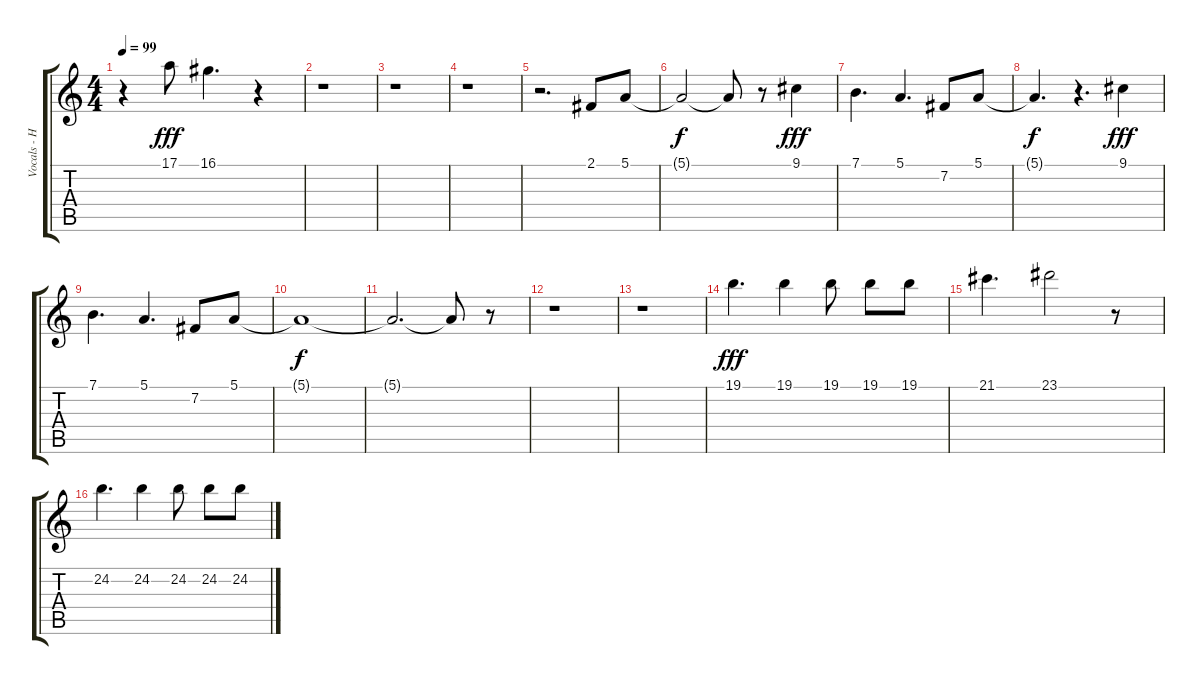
\track ("Vocals - Howie" "Vocals - H") {instrument piccolo}
\staff {score tabs}
\tuning (E4 B3 G3 D3 A2 E2) {hide}
\ts (4 4)
\tempo 99
\clef g2
\ks c
r.4{dy fff} 17.1.8{volume 14} 16.1.4{d} r.4 |
r.1 |
r.1 |
r.1 |
r.2{d} 2.1.8 5.1.8 |
5.1{t}.2{dy f} 5.1{t}.8 r.8 9.1.4{dy fff} |
7.1.4{d} 5.1.4{d} 7.2.8 5.1.8 |
5.1{t}.4{d dy f} r.4{d} 9.1.4{dy fff} |
7.1.4{d} 5.1.4{d} 7.2.8 5.1.8{volume 14} |
5.1{t}.1{dy f} |
5.1{t}.2{d} 5.1{t}.8 r.8 |
r.1 |
r.1 |
19.1.4{d dy fff} 19.1.4 19.1.8 19.1.8 19.1.8 |
21.1.4{d} 23.1.2 r.8 |
24.2.4{d} 24.2.4 24.2.8 24.2.8 24.2.8
